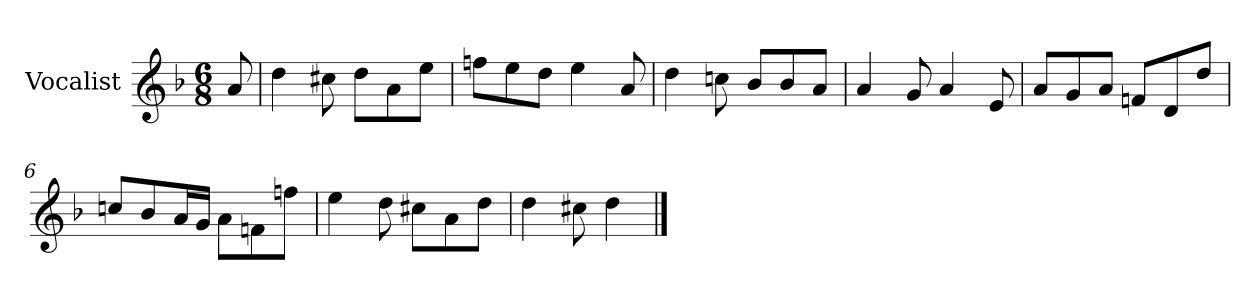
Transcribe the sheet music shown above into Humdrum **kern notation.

**kern
*part1
*staff1
*I"Vocalist
*k[b-]
*d:
*M6/8
=
8a
=1
4dd
8cc#X
8ddL
8a
8eeJ
=2
8ffnL
8ee
8ddJ
4ee
8a
=3
4dd
8ccn
8b-L
8b-
8aJ
=4
4a
8g
4a
8e
=5
8aL
8g
8aJ
8fnL
8d
8ddJ
=6
8ccnL
8b-
16aL
16gJJ
8aL
8fn
8ffnJ
=7
4ee
8dd
8cc#XL
8a
8ddJ
=8
4dd
8cc#X
4dd
==
*-
